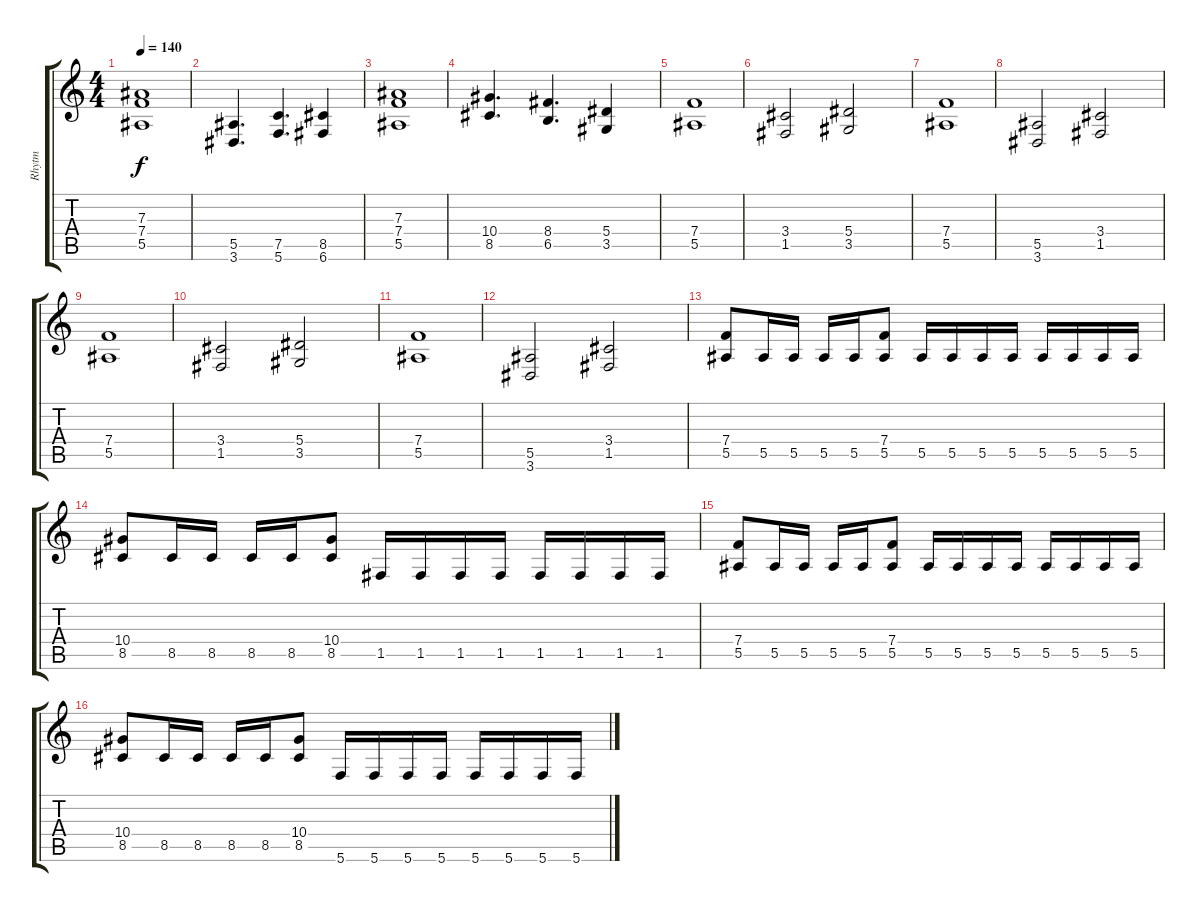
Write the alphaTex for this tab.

\track ("Rhytm" "Rhytm") {instrument distortionguitar}
\staff {score tabs}
\tuning (C4 G3 Eb3 Bb2 F2 C2) {hide}
\ts (4 4)
\tempo 140
\clef g2
\ks c
(7.3 7.4 5.5).1{dy f} |
(5.5 3.6).4{d} (7.5 5.6).4{d} (8.5 6.6).4 |
(7.3 7.4 5.5).1 |
(10.4 8.5).4{d} (8.4 6.5).4{d} (5.4 3.5).4 |
(7.4 5.5).1 |
(3.4 1.5).2 (5.4 3.5).2 |
(7.4 5.5).1 |
(5.5 3.6).2 (3.4 1.5).2 |
(7.4 5.5).1 |
(3.4 1.5).2 (5.4 3.5).2 |
(7.4 5.5).1 |
(5.5 3.6).2 (3.4 1.5).2 |
(7.4 5.5).8 5.5.16 5.5.16 5.5.16 5.5.16 (7.4 5.5).8 5.5.16 5.5.16 5.5.16 5.5.16 5.5.16 5.5.16 5.5.16 5.5.16 |
(10.4 8.5).8 8.5.16 8.5.16 8.5.16 8.5.16 (10.4 8.5).8 1.5.16 1.5.16 1.5.16 1.5.16 1.5.16 1.5.16 1.5.16 1.5.16 |
(7.4 5.5).8 5.5.16 5.5.16 5.5.16 5.5.16 (7.4 5.5).8 5.5.16 5.5.16 5.5.16 5.5.16 5.5.16 5.5.16 5.5.16 5.5.16 |
(10.4 8.5).8 8.5.16 8.5.16 8.5.16 8.5.16 (10.4 8.5).8 5.6.16 5.6.16 5.6.16 5.6.16 5.6.16 5.6.16 5.6.16 5.6.16
